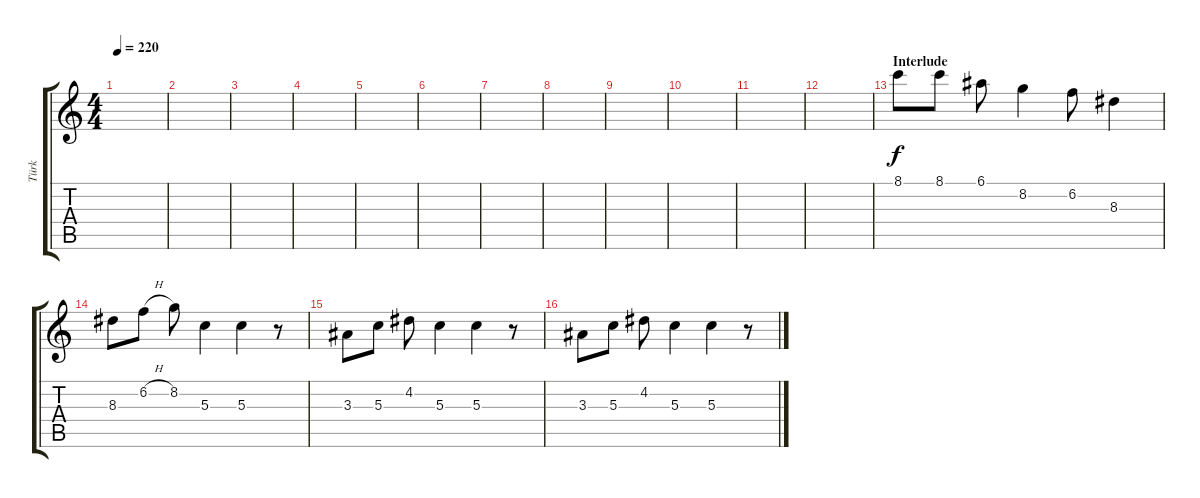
\track ("Türk" "Türk") {instrument overdrivenguitar}
\staff {score tabs}
\tuning (E4 B3 G3 D3 A2 E2) {hide}
\ts (4 4)
\tempo 220
\clef g2
\ks c
|
|
|
|
|
|
|
|
|
|
|
|
\section ("" "Interlude")
8.1.8 8.1.8 6.1.8 8.2.4 6.2.8 8.3.4 |
8.3.8 6.2{h}.8 8.2.8 5.3.4 5.3.4 r.8 |
3.3.8 5.3.8 4.2.8 5.3.4 5.3.4 r.8 |
3.3.8 5.3.8 4.2.8 5.3.4 5.3.4 r.8
